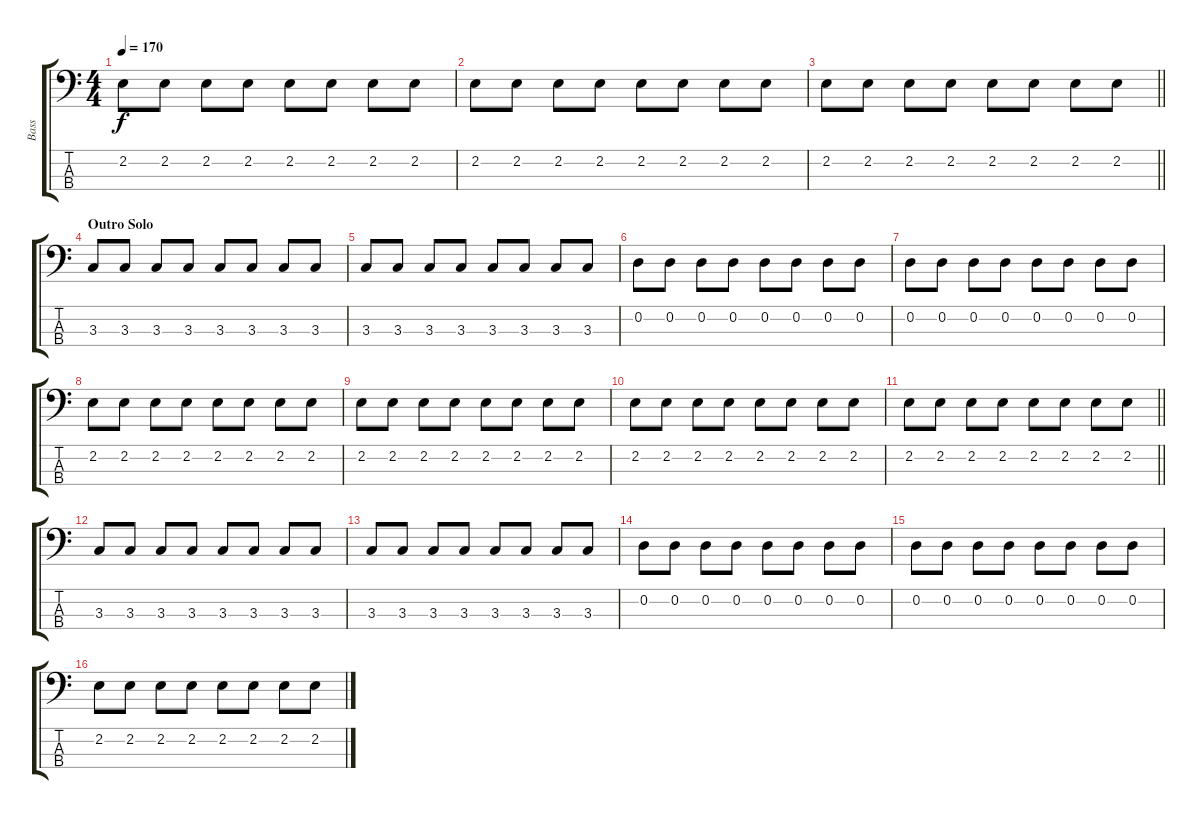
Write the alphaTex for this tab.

\track ("Bass" "Bass") {instrument electricbassfinger}
\staff {score tabs}
\tuning (G2 D2 A1 E1) {hide}
\ts (4 4)
\tempo 170
\clef f4
\ks c
2.2.8{dy f} 2.2.8 2.2.8 2.2.8 2.2.8 2.2.8 2.2.8 2.2.8 |
2.2.8 2.2.8 2.2.8 2.2.8 2.2.8 2.2.8 2.2.8 2.2.8 |
\barLineRight lightlight
2.2.8 2.2.8 2.2.8 2.2.8 2.2.8 2.2.8 2.2.8 2.2.8 |
\section ("" "Outro Solo")
3.3.8 3.3.8 3.3.8 3.3.8 3.3.8 3.3.8 3.3.8 3.3.8 |
3.3.8 3.3.8 3.3.8 3.3.8 3.3.8 3.3.8 3.3.8 3.3.8 |
0.2.8 0.2.8 0.2.8 0.2.8 0.2.8 0.2.8 0.2.8 0.2.8 |
0.2.8 0.2.8 0.2.8 0.2.8 0.2.8 0.2.8 0.2.8 0.2.8 |
2.2.8 2.2.8 2.2.8 2.2.8 2.2.8 2.2.8 2.2.8 2.2.8 |
2.2.8 2.2.8 2.2.8 2.2.8 2.2.8 2.2.8 2.2.8 2.2.8 |
2.2.8 2.2.8 2.2.8 2.2.8 2.2.8 2.2.8 2.2.8 2.2.8 |
\barLineRight lightlight
2.2.8 2.2.8 2.2.8 2.2.8 2.2.8 2.2.8 2.2.8 2.2.8 |
3.3.8 3.3.8 3.3.8 3.3.8 3.3.8 3.3.8 3.3.8 3.3.8 |
3.3.8 3.3.8 3.3.8 3.3.8 3.3.8 3.3.8 3.3.8 3.3.8 |
0.2.8 0.2.8 0.2.8 0.2.8 0.2.8 0.2.8 0.2.8 0.2.8 |
0.2.8 0.2.8 0.2.8 0.2.8 0.2.8 0.2.8 0.2.8 0.2.8 |
2.2.8 2.2.8 2.2.8 2.2.8 2.2.8 2.2.8 2.2.8 2.2.8
